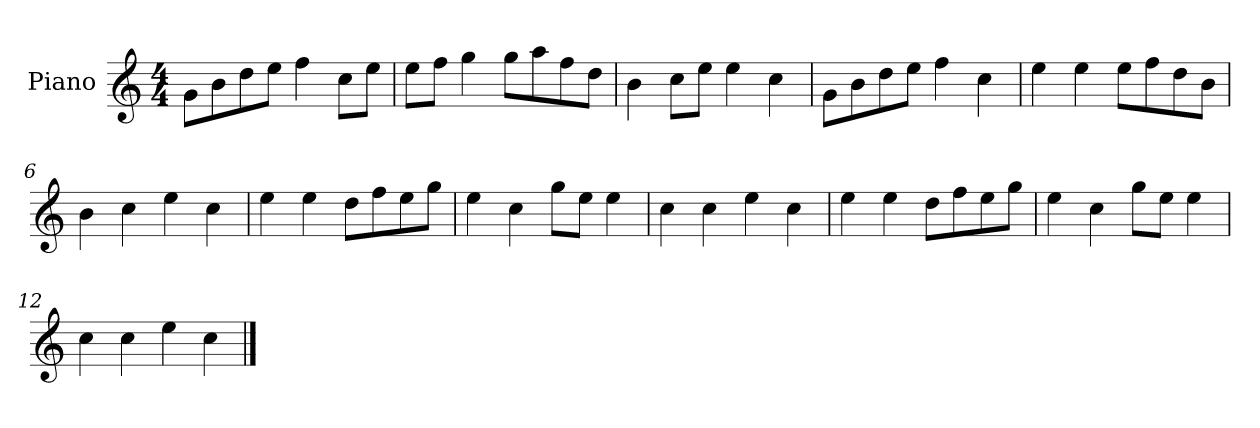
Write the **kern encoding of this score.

**kern
*part1
*staff1
*I"Piano
*I'P-no
*clefG2
*k[]
*M4/4
*MM90
=1
8g\L
8b\
8dd\
8ee\J
4ff\
8cc\L
8ee\J
=2
8ee\L
8ff\J
4gg\
8gg\L
8aa\
8ff\
8dd\J
=3
4b\
8cc\L
8ee\J
4ee\
4cc\
=4
8g\L
8b\
8dd\
8ee\J
4ff\
4cc\
=5
4ee\
4ee\
8ee\L
8ff\
8dd\
8b\J
=6
4b\
4cc\
4ee\
4cc\
!!LO:LB:g=z
=7
4ee\
4ee\
8dd\L
8ff\
8ee\
8gg\J
=8
4ee\
4cc\
8gg\L
8ee\J
4ee\
=9
4cc\
4cc\
4ee\
4cc\
=10
4ee\
4ee\
8dd\L
8ff\
8ee\
8gg\J
=11
4ee\
4cc\
8gg\L
8ee\J
4ee\
=12
4cc\
4cc\
4ee\
4cc\
==
*-
